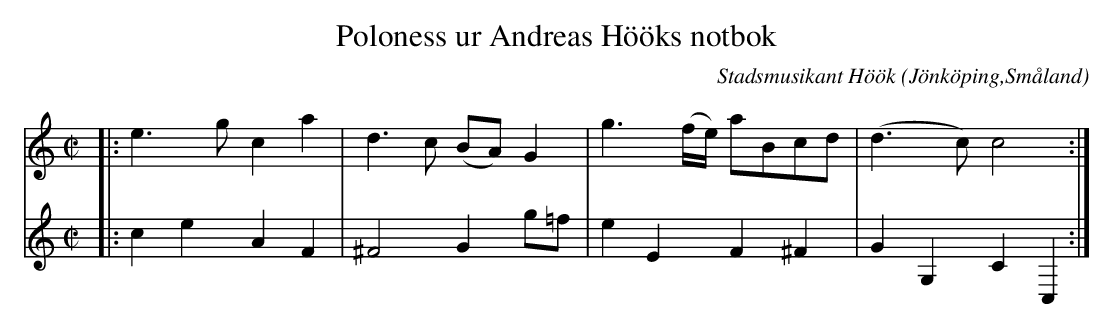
X:1
T:Poloness ur Andreas Hööks notbok
C:Stadsmusikant Höök
O:Jönköping,Småland
M:C|
L:1/8
K:C treble
V:1
|:e3g c2 a2|d3c (BA) G2|g3 (f/e/) aBcd|(d3 c) c4:|
V:2
|:c2e2A2F2|^F4 G2 g=f|e2 E2 F2 ^F2|G2G,2C2C,2:|
